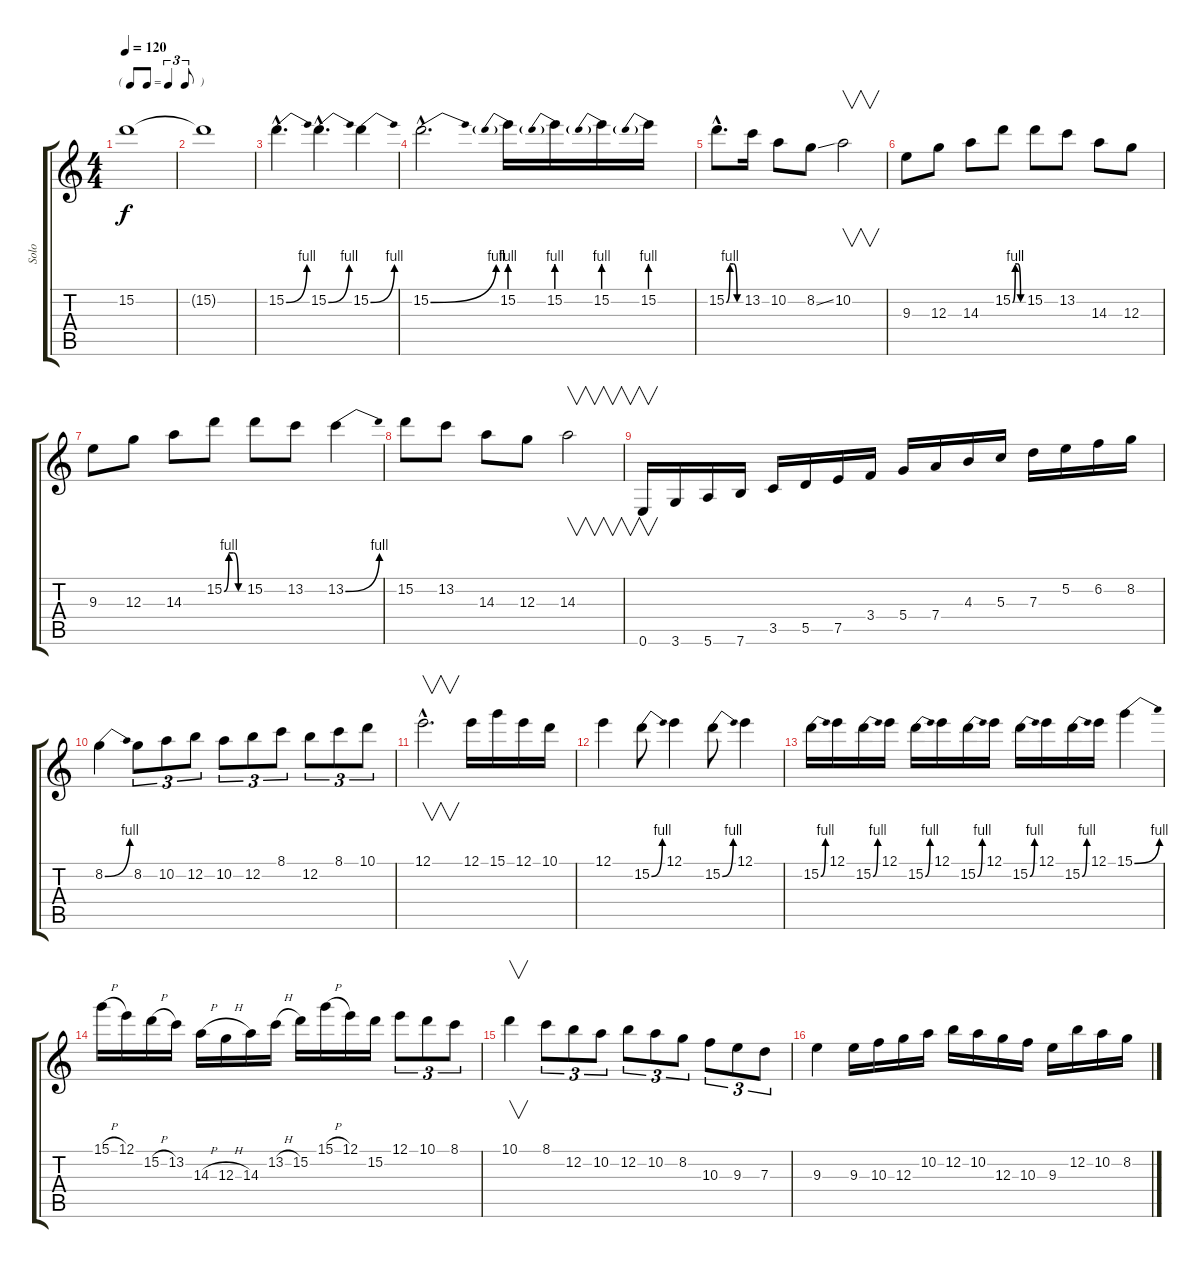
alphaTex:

\track ("Solo" "Solo") {instrument distortionguitar}
\staff {score tabs}
\tuning (E4 B3 G3 D3 A2 E2) {hide}
\ts (4 4)
\tf triplet8th
\tempo 120
\clef g2
\ks c
15.2{t}.1{dy f} |
15.2{t}.1 |
15.2{be (bend 0 0 60 4) hac}.4{d} 15.2{be (bend 0 0 60 4) hac}.4{d} 15.2{be (bend 0 0 60 4)}.4 |
15.2{be (bend 0 0 60 4) hac}.2{d} 15.2{be (prebend 0 4 60 4)}.16 15.2{be (prebend 0 4 60 4)}.16 15.2{be (prebend 0 4 60 4)}.16 15.2{be (prebend 0 4 60 4)}.16 |
15.2{be (custom 0 0 15 4 30 4 45 0 60 0) hac}.8{d} 13.2.16 10.2.8 8.2{ss}.8 10.2.2{v} |
9.3.8 12.3.8 14.3.8 15.2{be (custom 0 0 15 4 30 4 45 0 60 0)}.8 15.2.8 13.2.8 14.3.8 12.3.8 |
9.3.8 12.3.8 14.3.8 15.2{be (custom 0 0 15 4 30 4 45 0 60 0)}.8 15.2.8 13.2.8 13.2{be (bend 0 0 60 4)}.4 |
15.2.8 13.2.8 14.3.8 12.3.8 14.3.2{v} |
0.6.16{v} 3.6.16 5.6.16 7.6.16 3.5.16 5.5.16 7.5.16 3.4.16 5.4.16 7.4.16 4.3.16 5.3.16 7.3.16 5.2.16 6.2.16 8.2.16 |
8.2{be (bend 0 0 60 4)}.4 8.2.8{tu (3 2)} 10.2.8{tu (3 2)} 12.2.8{tu (3 2)} 10.2.8{tu (3 2)} 12.2.8{tu (3 2)} 8.1.8{tu (3 2)} 12.2.8{tu (3 2)} 8.1.8{tu (3 2)} 10.1.8{tu (3 2)} |
12.1{hac}.2{v d} 12.1.16 15.1.16 12.1.16 10.1.16 |
12.1.4 15.2{be (bend 0 0 60 4)}.8 12.1.4 15.2{be (bend 0 0 60 4)}.8 12.1.4 |
15.2{be (bend 0 0 60 4)}.16 12.1.16 15.2{be (bend 0 0 60 4)}.16 12.1.16 15.2{be (bend 0 0 60 4)}.16 12.1.16 15.2{be (bend 0 0 60 4)}.16 12.1.16 15.2{be (bend 0 0 60 4)}.16 12.1.16 15.2{be (bend 0 0 60 4)}.16 12.1.16 15.1{be (bend 0 0 60 4)}.4 |
15.1{h}.16 12.1.16 15.2{h}.16 13.2.16 14.3{h}.16 12.3{h}.16 14.3.16 13.2{h}.16 15.2.16 15.1{h}.16 12.1.16 15.2.16 12.1.8{tu (3 2)} 10.1.8{tu (3 2)} 8.1.8{tu (3 2)} |
10.1.4{v} 8.1.8{tu (3 2)} 12.2.8{tu (3 2)} 10.2.8{tu (3 2)} 12.2.8{tu (3 2)} 10.2.8{tu (3 2)} 8.2.8{tu (3 2)} 10.3.8{tu (3 2)} 9.3.8{tu (3 2)} 7.3.8{tu (3 2)} |
9.3.4 9.3.16 10.3.16 12.3.16 10.2.16 12.2.16 10.2.16 12.3.16 10.3.16 9.3.16 12.2.16 10.2.16 8.2.16
